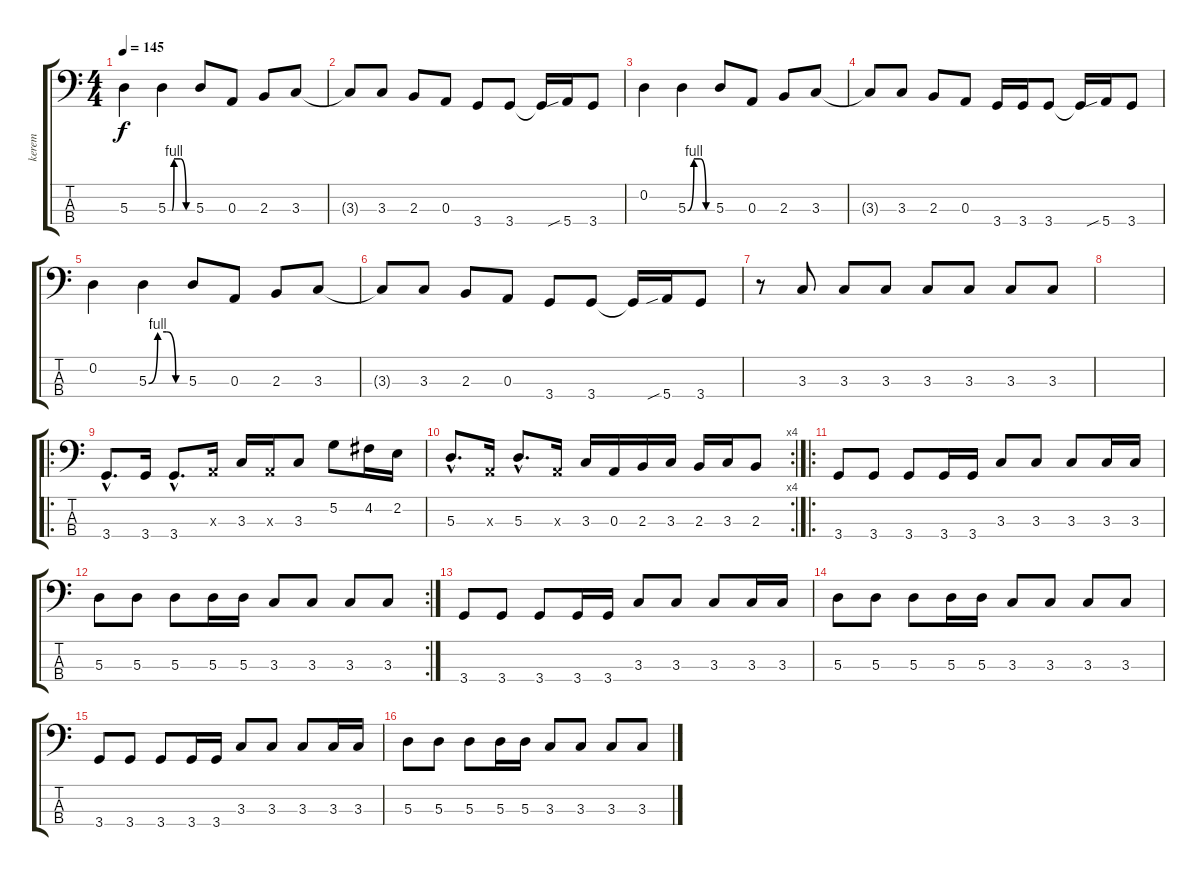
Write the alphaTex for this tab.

\track ("kerem" "kerem") {instrument electricbassfinger}
\staff {score tabs}
\tuning (G2 D2 A1 E1) {hide}
\ts (4 4)
\tempo 145
\clef f4
\ks c
5.3.4{dy f} 5.3{be (custom 0 0 10 0 15 4 30 4 45 0 60 0)}.4 5.3.8 0.3.8 2.3.8 3.3.8 |
3.3{t}.8 3.3.8 2.3.8 0.3.8 3.4.8 3.4.8 3.4{t}.16 5.4{sib}.16 3.4.8 |
0.2.4 5.3{be (custom 0 0 15 4 30 4 45 0 60 0)}.4 5.3.8 0.3.8 2.3.8 3.3.8 |
3.3{t}.8 3.3.8 2.3.8 0.3.8 3.4.16 3.4.16 3.4.8 3.4{t}.16 5.4{sib}.16 3.4.8 |
0.2.4 5.3{be (custom 0 0 15 4 30 4 45 0 60 0)}.4 5.3.8 0.3.8 2.3.8 3.3.8 |
3.3{t}.8 3.3.8 2.3.8 0.3.8 3.4.8 3.4.8 3.4{t}.16 5.4{sib}.16 3.4.8 |
r.8 3.3.8 3.3.8 3.3.8 3.3.8 3.3.8 3.3.8 3.3.8 |
|
\ro
3.4{hac}.8{d} 3.4.16 3.4{hac}.8{d} 0.3{x}.16 3.3.16 0.3{x}.16 3.3.8 5.2.8 4.2.16 2.2.16 |
\rc 4
5.3{hac}.8{d} 0.3{x}.16 5.3{hac}.8{d} 0.3{x}.16 3.3.16 0.3.16 2.3.16 3.3.16 2.3.16 3.3.16 2.3.8 |
\ro
3.4.8 3.4.8 3.4.8 3.4.16 3.4.16 3.3.8 3.3.8 3.3.8 3.3.16 3.3.16 |
\rc 2
5.3.8 5.3.8 5.3.8 5.3.16 5.3.16 3.3.8 3.3.8 3.3.8 3.3.8 |
3.4.8 3.4.8 3.4.8 3.4.16 3.4.16 3.3.8 3.3.8 3.3.8 3.3.16 3.3.16 |
5.3.8 5.3.8 5.3.8 5.3.16 5.3.16 3.3.8 3.3.8 3.3.8 3.3.8 |
3.4.8 3.4.8 3.4.8 3.4.16 3.4.16 3.3.8 3.3.8 3.3.8 3.3.16 3.3.16 |
5.3.8 5.3.8 5.3.8 5.3.16 5.3.16 3.3.8 3.3.8 3.3.8 3.3.8
